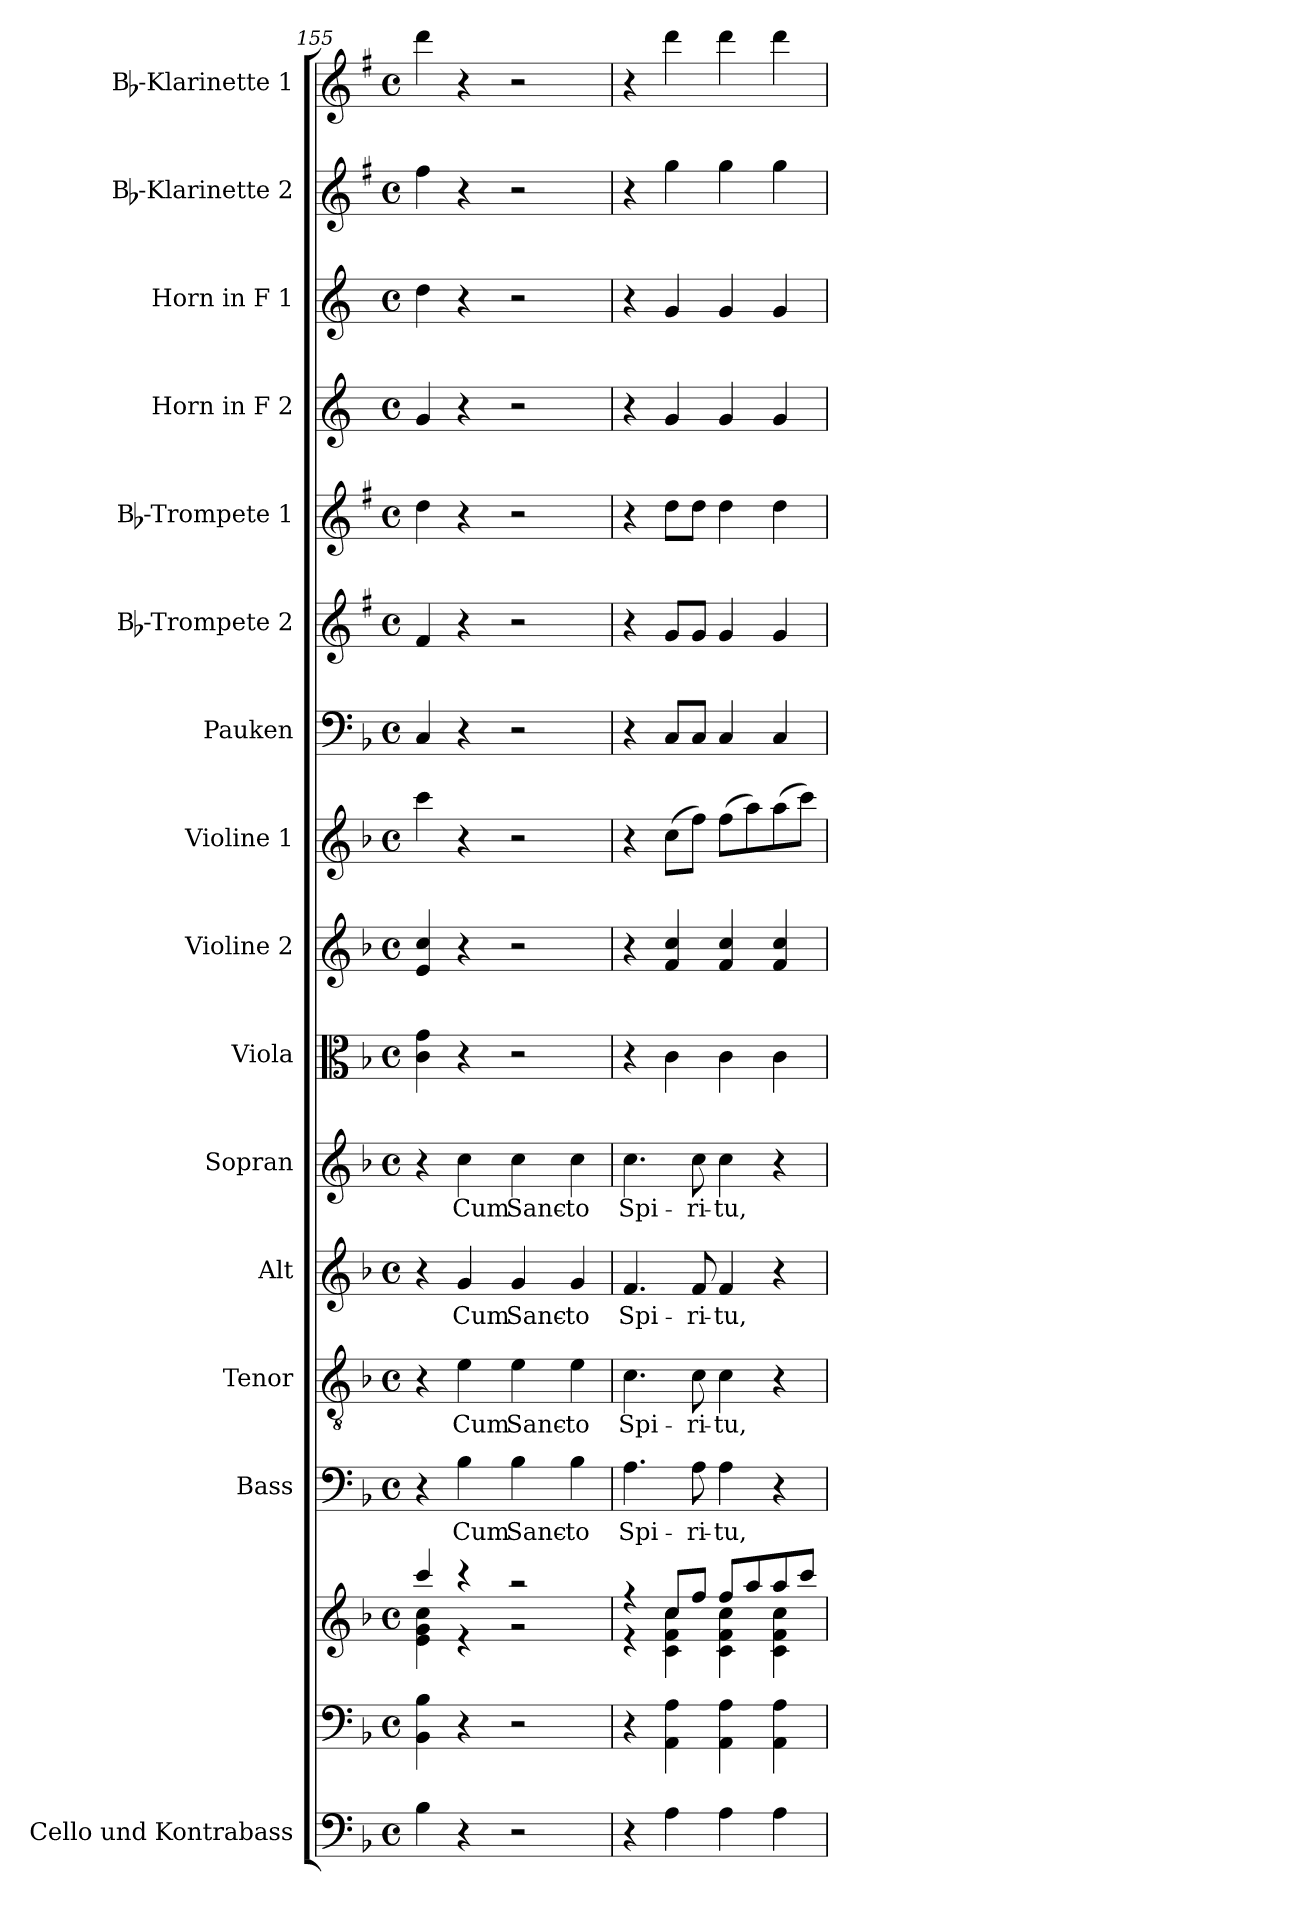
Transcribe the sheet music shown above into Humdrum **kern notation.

**kern	**kern	**kern	**kern	**text	**kern	**text	**kern	**text	**kern	**text	**kern	**kern	**kern	**kern	**kern	**kern	**kern	**kern	**kern	**kern
*part16	*part15	*part15	*part14	*part14	*part13	*part13	*part12	*part12	*part11	*part11	*part10	*part9	*part8	*part7	*part6	*part5	*part4	*part3	*part2	*part1
*staff17	*staff16	*staff15	*staff14	*staff14	*staff13	*staff13	*staff12	*staff12	*staff11	*staff11	*staff10	*staff9	*staff8	*staff7	*staff6	*staff5	*staff4	*staff3	*staff2	*staff1
*I"Cello und Kontrabass	*	*	*I"Bass	*	*I"Tenor	*	*I"Alt	*	*I"Sopran	*	*I"Viola	*I"Violine 2	*I"Violine 1	*I"Pauken	*I"Bb-Trompete 2	*I"Bb-Trompete 1	*I"Horn in F 2	*I"Horn in F 1	*I"Bb-Klarinette 2	*I"Bb-Klarinette 1
*I'Kb.	*	*	*I'B.	*	*I'T.	*	*I'A.	*	*I'S.	*	*I'Vla.	*I'Vl. 2	*I'Vl. 1	*I'Pk.	*I'Bb Trp. 2	*I'Bb Trp. 1	*	*	*I'Bb Kl. 2	*I'Bb Kl. 1
*clefF4	*clefF4	*clefG2	*clefF4	*	*clefGv2	*	*clefG2	*	*clefG2	*	*clefC3	*clefG2	*clefG2	*clefF4	*clefG2	*clefG2	*clefG2	*clefG2	*clefG2	*clefG2
*ITrd7c12	*	*	*	*	*	*	*	*	*	*	*	*	*	*	*ITrd1c2	*ITrd1c2	*ITrd4c7	*ITrd4c7	*ITrd1c2	*ITrd1c2
*k[b-]	*k[b-]	*k[b-]	*k[b-]	*	*k[b-]	*	*k[b-]	*	*k[b-]	*	*k[b-]	*k[b-]	*k[b-]	*k[b-]	*k[b-]	*k[b-]	*k[b-]	*k[b-]	*k[b-]	*k[b-]
*F:	*F:	*F:	*F:	*	*F:	*	*F:	*	*F:	*	*F:	*F:	*F:	*F:	*F:	*F:	*F:	*F:	*F:	*F:
*M4/4	*M4/4	*M4/4	*M4/4	*	*M4/4	*	*M4/4	*	*M4/4	*	*M4/4	*M4/4	*M4/4	*M4/4	*M4/4	*M4/4	*M4/4	*M4/4	*M4/4	*M4/4
*met(c)	*met(c)	*met(c)	*met(c)	*	*met(c)	*	*met(c)	*	*met(c)	*	*met(c)	*met(c)	*met(c)	*met(c)	*met(c)	*met(c)	*met(c)	*met(c)	*met(c)	*met(c)
=155	=155	=155	=155	=155	=155	=155	=155	=155	=155	=155	=155	=155	=155	=155	=155	=155	=155	=155	=155	=155
*	*	*^	*	*	*	*	*	*	*	*	*	*	*	*	*	*	*	*	*	*
4BB-\	4BB-\ 4B-\	4ccc!/	4e\ 4g\ 4cc\	4r	.	4r	.	4r	.	4r	.	4c\ 4g\	4e/ 4cc/	4ccc\	4C/	4e/	4cc\	4c/	4g\	4ee\	4ccc\
!	!	!	!	!	!LO:LY:b	!	!LO:LY:b	!	!LO:LY:b	!	!LO:LY:b	!	!	!	!	!	!	!	!	!	!
4r	4r	4r	4r	4B-\	Cum	4e\	Cum	4g/	Cum	4cc\	Cum	4r	4r	4r	4r	4r	4r	4r	4r	4r	4r
!	!	!	!	!	!LO:LY:b	!	!LO:LY:b	!	!LO:LY:b	!	!LO:LY:b	!	!	!	!	!	!	!	!	!	!
2r	2r	2r	2r	4B-\	Sanc-	4e\	Sanc-	4g/	Sanc-	4cc\	Sanc-	2r	2r	2r	2r	2r	2r	2r	2r	2r	2r
!	!	!	!	!	!LO:LY:b	!	!LO:LY:b	!	!LO:LY:b	!	!LO:LY:b	!	!	!	!	!	!	!	!	!	!
.	.	.	.	4B-\	-to	4e\	-to	4g/	-to	4cc\	-to	.	.	.	.	.	.	.	.	.	.
!!LO:PB:g=z
=156	=156	=156	=156	=156	=156	=156	=156	=156	=156	=156	=156	=156	=156	=156	=156	=156	=156	=156	=156	=156	=156
!	!	!	!	!	!LO:LY:b	!	!LO:LY:b	!	!LO:LY:b	!	!LO:LY:b	!	!	!	!	!	!	!	!	!	!
4r	4r	4r	4r	4.A\	Spi-	4.c\	Spi-	4.f/	Spi-	4.cc\	Spi-	4r	4r	4r	4r	4r	4r	4r	4r	4r	4r
4AA\	4AA\ 4A\	8cc!/L	4c\ 4f\ 4cc\	.	.	.	.	.	.	.	.	4c\	4f/ 4cc/	(>8cc\L	8C/L	8f/L	8cc\L	4c/	4c/	4ff\	4ccc\
!	!	!	!	!	!LO:LY:b	!	!LO:LY:b	!	!LO:LY:b	!	!LO:LY:b	!	!	!	!	!	!	!	!	!	!
.	.	8ff!/J	.	8A\	-ri-	8c\	-ri-	8f/	-ri-	8cc\	-ri-	.	.	8ff\J)	8C/J	8f/J	8cc\J	.	.	.	.
!	!	!	!	!	!LO:LY:b	!	!LO:LY:b	!	!LO:LY:b	!	!LO:LY:b	!	!	!	!	!	!	!	!	!	!
4AA\	4AA\ 4A\	8ff!/L	4c\ 4f\ 4cc\	4A\	-tu,	4c\	-tu,	4f/	-tu,	4cc\	-tu,	4c\	4f/ 4cc/	(>8ff\L	4C/	4f/	4cc\	4c/	4c/	4ff\	4ccc\
.	.	8aa!/	.	.	.	.	.	.	.	.	.	.	.	8aa\)	.	.	.	.	.	.	.
4AA\	4AA\ 4A\	8aa!/	4c\ 4f\ 4cc\	4r	.	4r	.	4r	.	4r	.	4c\	4f/ 4cc/	(>8aa\	4C/	4f/	4cc\	4c/	4c/	4ff\	4ccc\
.	.	8ccc!/J	.	.	.	.	.	.	.	.	.	.	.	8ccc\J)	.	.	.	.	.	.	.
*	*	*v	*v	*	*	*	*	*	*	*	*	*	*	*	*	*	*	*	*	*	*
=	=	=	=	=	=	=	=	=	=	=	=	=	=	=	=	=	=	=	=	=
*-	*-	*-	*-	*-	*-	*-	*-	*-	*-	*-	*-	*-	*-	*-	*-	*-	*-	*-	*-	*-
